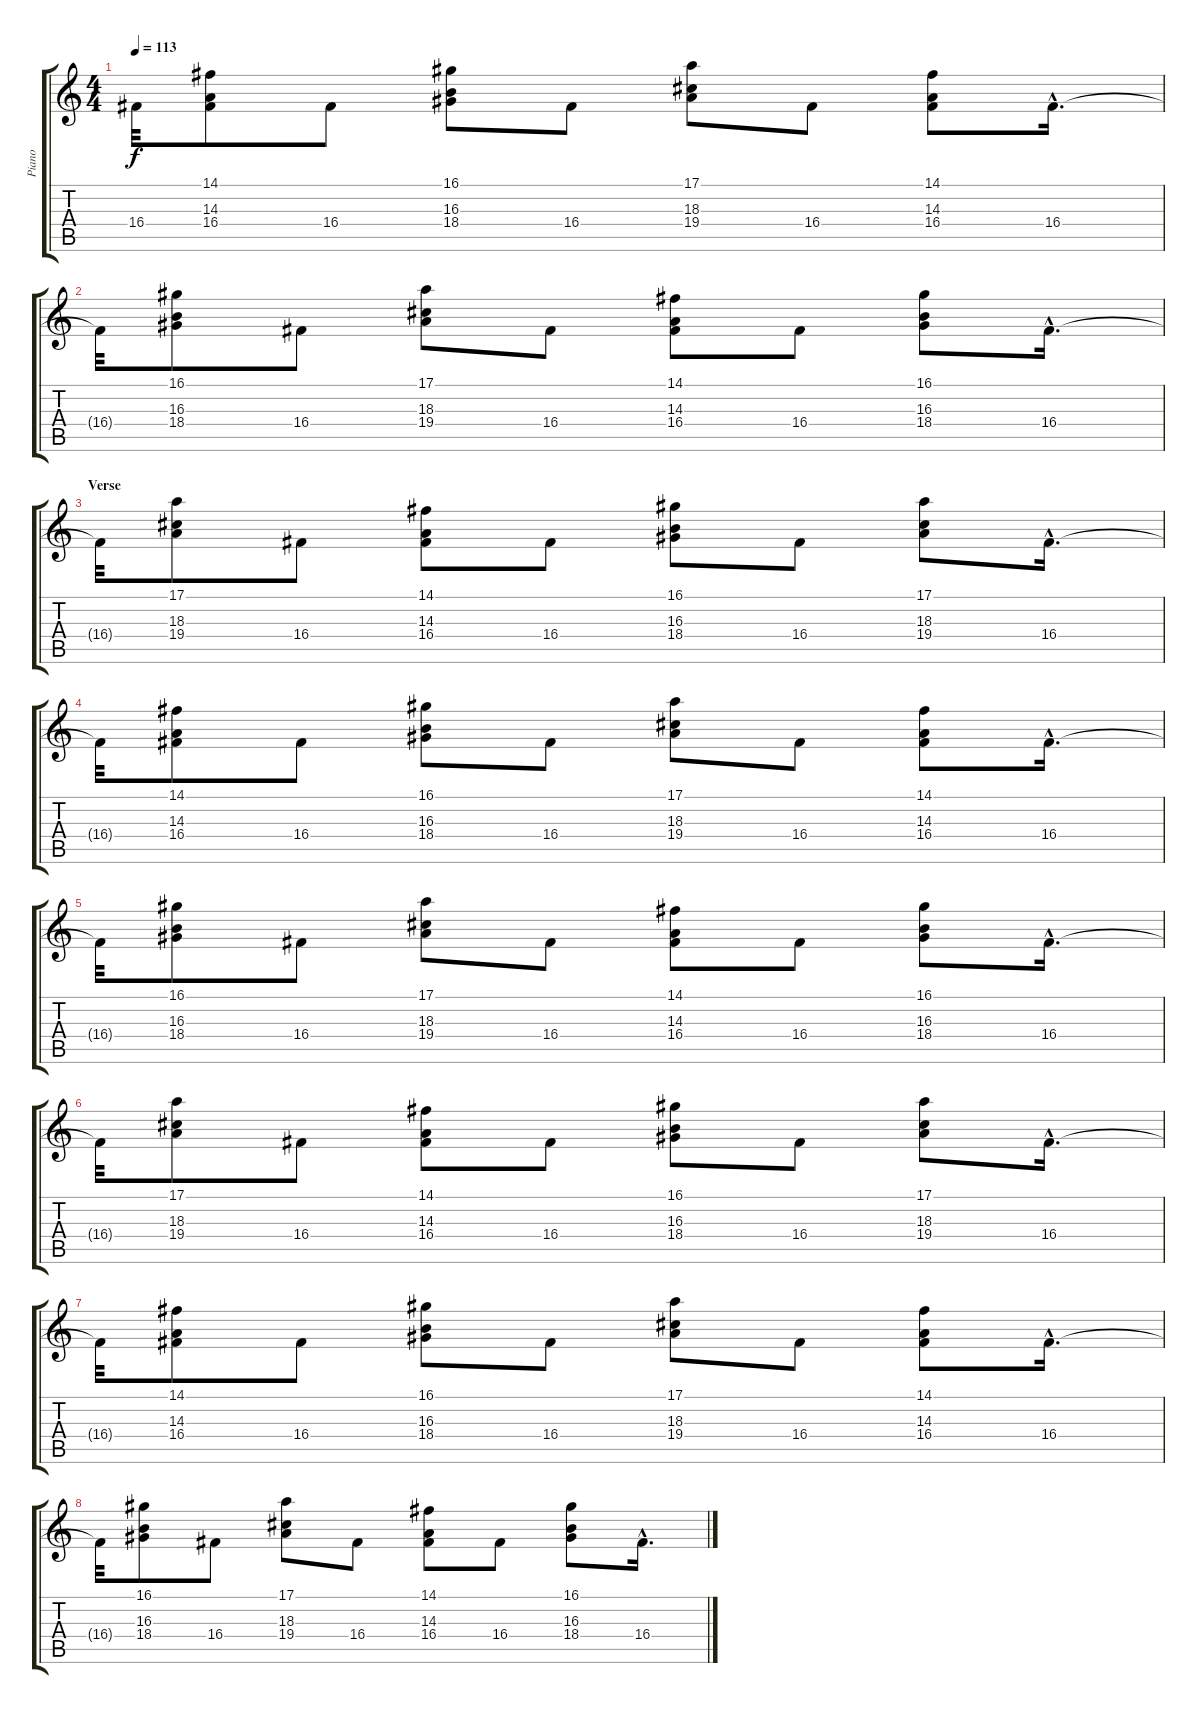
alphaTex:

\track ("Piano" "Piano") {instrument acousticgrandpiano}
\staff {score tabs}
\tuning (E4 B3 G3 D3 A2 E2) {hide}
\ts (4 4)
\tempo 113
\clef g2
\ks c
16.4{t}.32{dy f} (14.1 14.3 16.4).8 16.4.8 (16.1 16.3 18.4).8 16.4.8 (17.1 18.3 19.4).8 16.4.8 (14.1 14.3 16.4).8 16.4{hac}.16{d} |
16.4{t}.32 (16.1 16.3 18.4).8 16.4.8 (17.1 18.3 19.4).8 16.4.8 (14.1 14.3 16.4).8 16.4.8 (16.1 16.3 18.4).8 16.4{hac}.16{d} |
\section ("" "Verse")
16.4{t}.32 (17.1 18.3 19.4).8 16.4.8 (14.1 14.3 16.4).8 16.4.8 (16.1 16.3 18.4).8 16.4.8 (17.1 18.3 19.4).8 16.4{hac}.16{d} |
16.4{t}.32 (14.1 14.3 16.4).8 16.4.8 (16.1 16.3 18.4).8 16.4.8 (17.1 18.3 19.4).8 16.4.8 (14.1 14.3 16.4).8 16.4{hac}.16{d} |
16.4{t}.32 (16.1 16.3 18.4).8 16.4.8 (17.1 18.3 19.4).8 16.4.8 (14.1 14.3 16.4).8 16.4.8 (16.1 16.3 18.4).8 16.4{hac}.16{d} |
16.4{t}.32 (17.1 18.3 19.4).8 16.4.8 (14.1 14.3 16.4).8 16.4.8 (16.1 16.3 18.4).8 16.4.8 (17.1 18.3 19.4).8 16.4{hac}.16{d} |
16.4{t}.32 (14.1 14.3 16.4).8 16.4.8 (16.1 16.3 18.4).8 16.4.8 (17.1 18.3 19.4).8 16.4.8 (14.1 14.3 16.4).8 16.4{hac}.16{d} |
16.4{t}.32 (16.1 16.3 18.4).8 16.4.8 (17.1 18.3 19.4).8 16.4.8 (14.1 14.3 16.4).8 16.4.8 (16.1 16.3 18.4).8 16.4{hac}.16{d}
